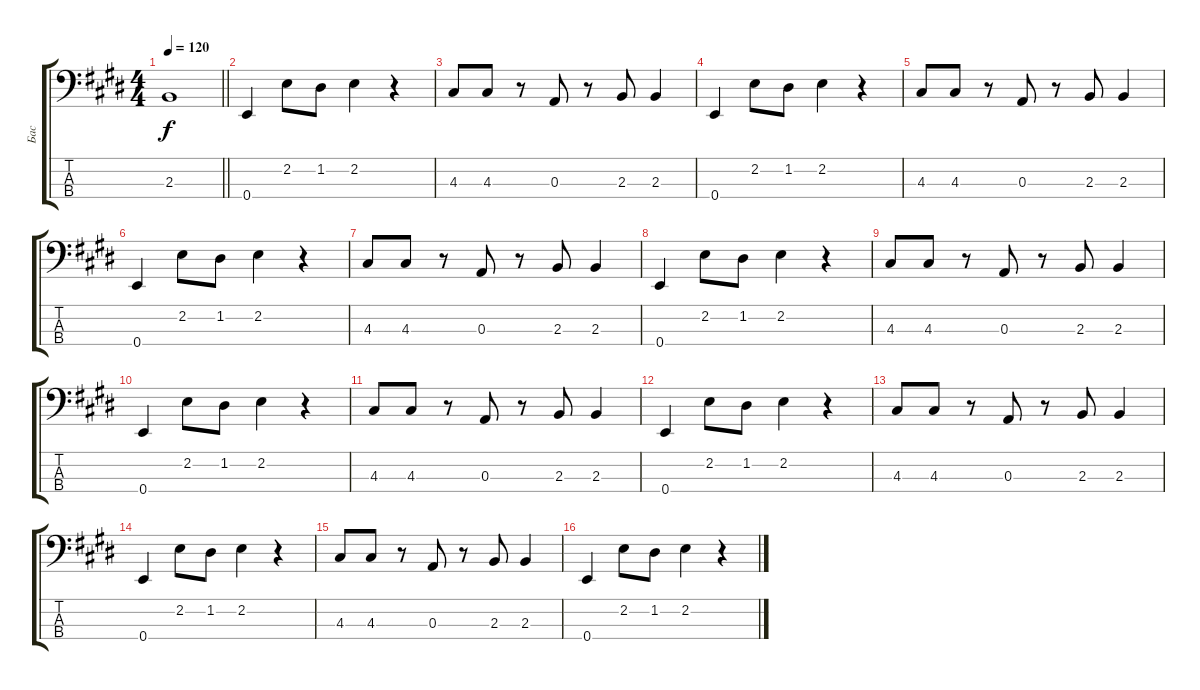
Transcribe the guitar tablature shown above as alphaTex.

\track ("Бас" "Бас") {instrument electricbasspick}
\staff {score tabs}
\tuning (G2 D2 A1 E1) {hide}
\ts (4 4)
\tempo 120
\clef f4
\barLineRight lightlight
\ks e
2.3.1{dy f} |
0.4.4 2.2.8 1.2.8 2.2.4 r.4 |
4.3.8 4.3.8 r.8 0.3.8 r.8 2.3.8 2.3.4 |
0.4.4 2.2.8 1.2.8 2.2.4 r.4 |
4.3.8 4.3.8 r.8 0.3.8 r.8 2.3.8 2.3.4 |
0.4.4 2.2.8 1.2.8 2.2.4 r.4 |
4.3.8 4.3.8 r.8 0.3.8 r.8 2.3.8 2.3.4 |
0.4.4 2.2.8 1.2.8 2.2.4 r.4 |
4.3.8 4.3.8 r.8 0.3.8 r.8 2.3.8 2.3.4 |
0.4.4 2.2.8 1.2.8 2.2.4 r.4 |
4.3.8 4.3.8 r.8 0.3.8 r.8 2.3.8 2.3.4 |
0.4.4 2.2.8 1.2.8 2.2.4 r.4 |
4.3.8 4.3.8 r.8 0.3.8 r.8 2.3.8 2.3.4 |
0.4.4 2.2.8 1.2.8 2.2.4 r.4 |
4.3.8 4.3.8 r.8 0.3.8 r.8 2.3.8 2.3.4 |
0.4.4 2.2.8 1.2.8 2.2.4 r.4
